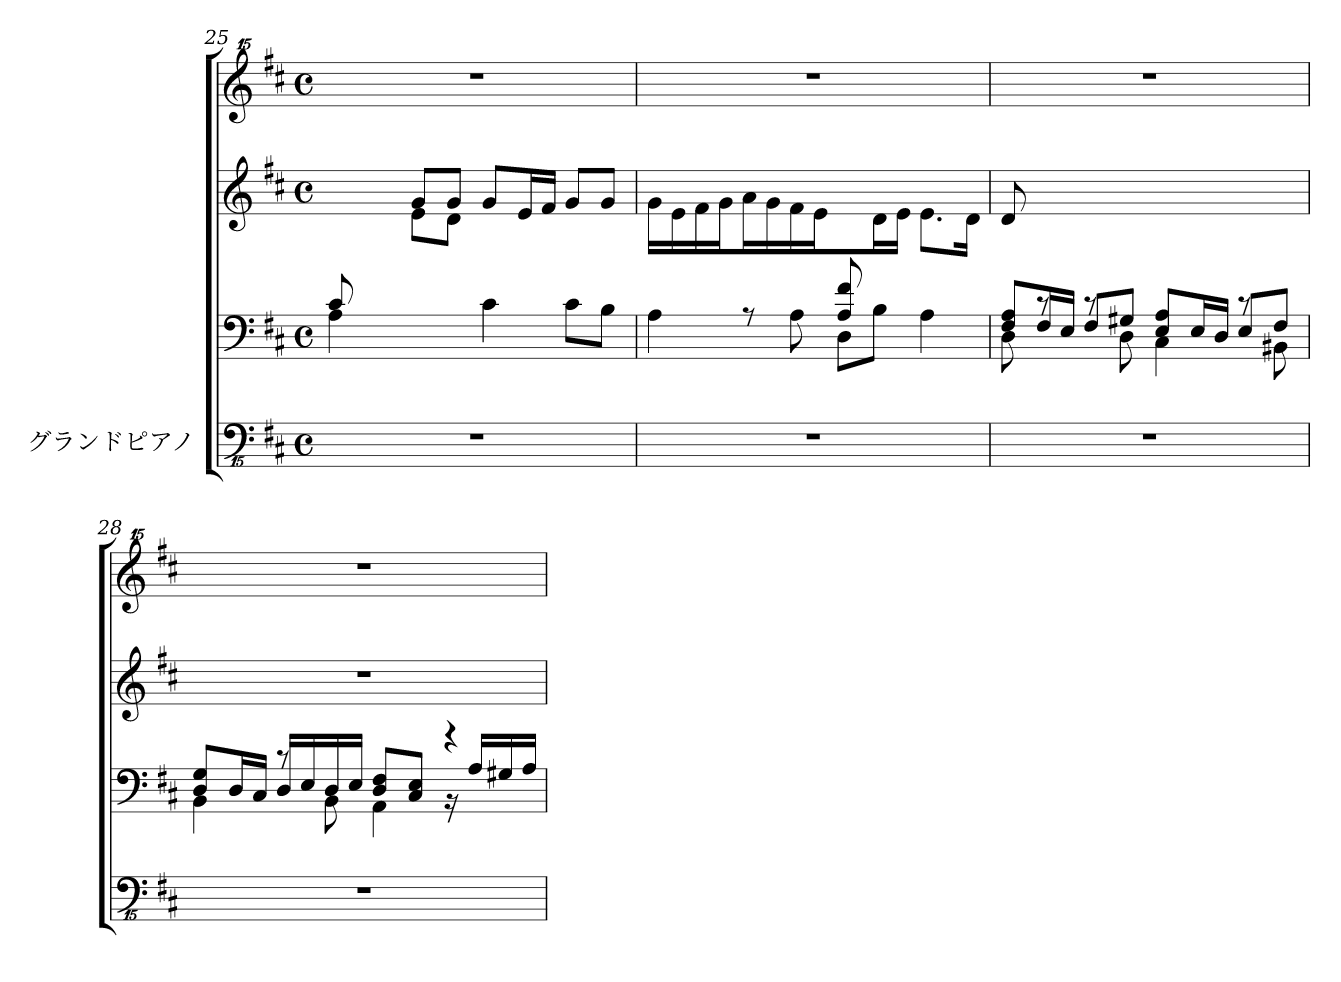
**kern	**kern	**kern	**kern
*part1	*part1	*part1	*part1
*staff4	*staff3	*staff2	*staff1
*I"グランドピアノ	*	*	*
*clefFvv4	*clefF4	*clefG2	*clefG^^2
*k[f#c#]	*k[f#c#]	*k[f#c#]	*k[f#c#]
*M4/4	*M4/4	*M4/4	*M4/4
*met(c)	*met(c)	*met(c)	*met(c)
=25	=25	=25	=25
*	*^	*^	*
*	*	*	*	*^	*
1r	4A\	8c#/L	4ryy	1ryy	8ryy	1r
.	.	2..ryy	.	.	16g\L	.
.	.	.	.	.	16f#\JJ	.
.	4ryy	.	8e\L	.	8g/L	.
.	.	.	8d\J	.	8g/J	.
.	4c#\	.	2ryy	.	8g/L	.
.	.	.	.	.	16e/L	.
.	.	.	.	.	16f#/JJ	.
.	8c#\L	.	.	.	8g/L	.
.	8B\J	.	.	.	8g/J	.
*	*	*	*	*v	*v	*
=26	=26	=26	=26	=26	=26
1r	4A\	2ryy	1ryy	16g\LL	1r
.	.	.	.	16e\	.
.	.	.	.	16f#\	.
.	.	.	.	16g\JJ	.
.	8rA	.	.	16a\LL	.
.	.	.	.	16g\	.
.	8A\	.	.	16f#\	.
.	.	.	.	16e\JJ	.
.	8D\L	8A/ 8f#/L	.	8ryy	.
.	8B\J	4.ryy	.	16d\L	.
.	.	.	.	16e\JJ	.
.	4A\	.	.	8.e\L	.
.	.	.	.	16d\Jk	.
*	*	*	*v	*v	*
!!LO:LB:g=z
=27	=27	=27	=27	=27
1r	8D\	8F#/ 8A/L	8d/	1r
.	8r	16F#/L	8ryy	.
.	.	16E/JJ	.	.
.	8r	8F#/L	4ryy	.
.	8D\	8G#X/J	.	.
.	4C#\	8E/ 8A/L	2ryy	.
.	.	16E/L	.	.
.	.	16D/JJ	.	.
.	8r	8E/L	.	.
.	8BB#X\	8F#/J	.	.
=28	=28	=28	=28	=28
1r	4BB\	8D/ 8G/L	1r	1r
.	.	16D/L	.	.
.	.	16C#/JJ	.	.
.	8r	16D/LL	.	.
.	.	16E/	.	.
.	8BB\	16D/	.	.
.	.	16E/JJ	.	.
.	4AA\	8D/ 8F#/L	.	.
.	.	8C#/ 8E/J	.	.
.	4r	16rBB	.	.
.	.	16A/LL	.	.
.	.	16G#X/	.	.
.	.	16A/JJ	.	.
*	*v	*v	*	*
=	=	=	=
*-	*-	*-	*-
